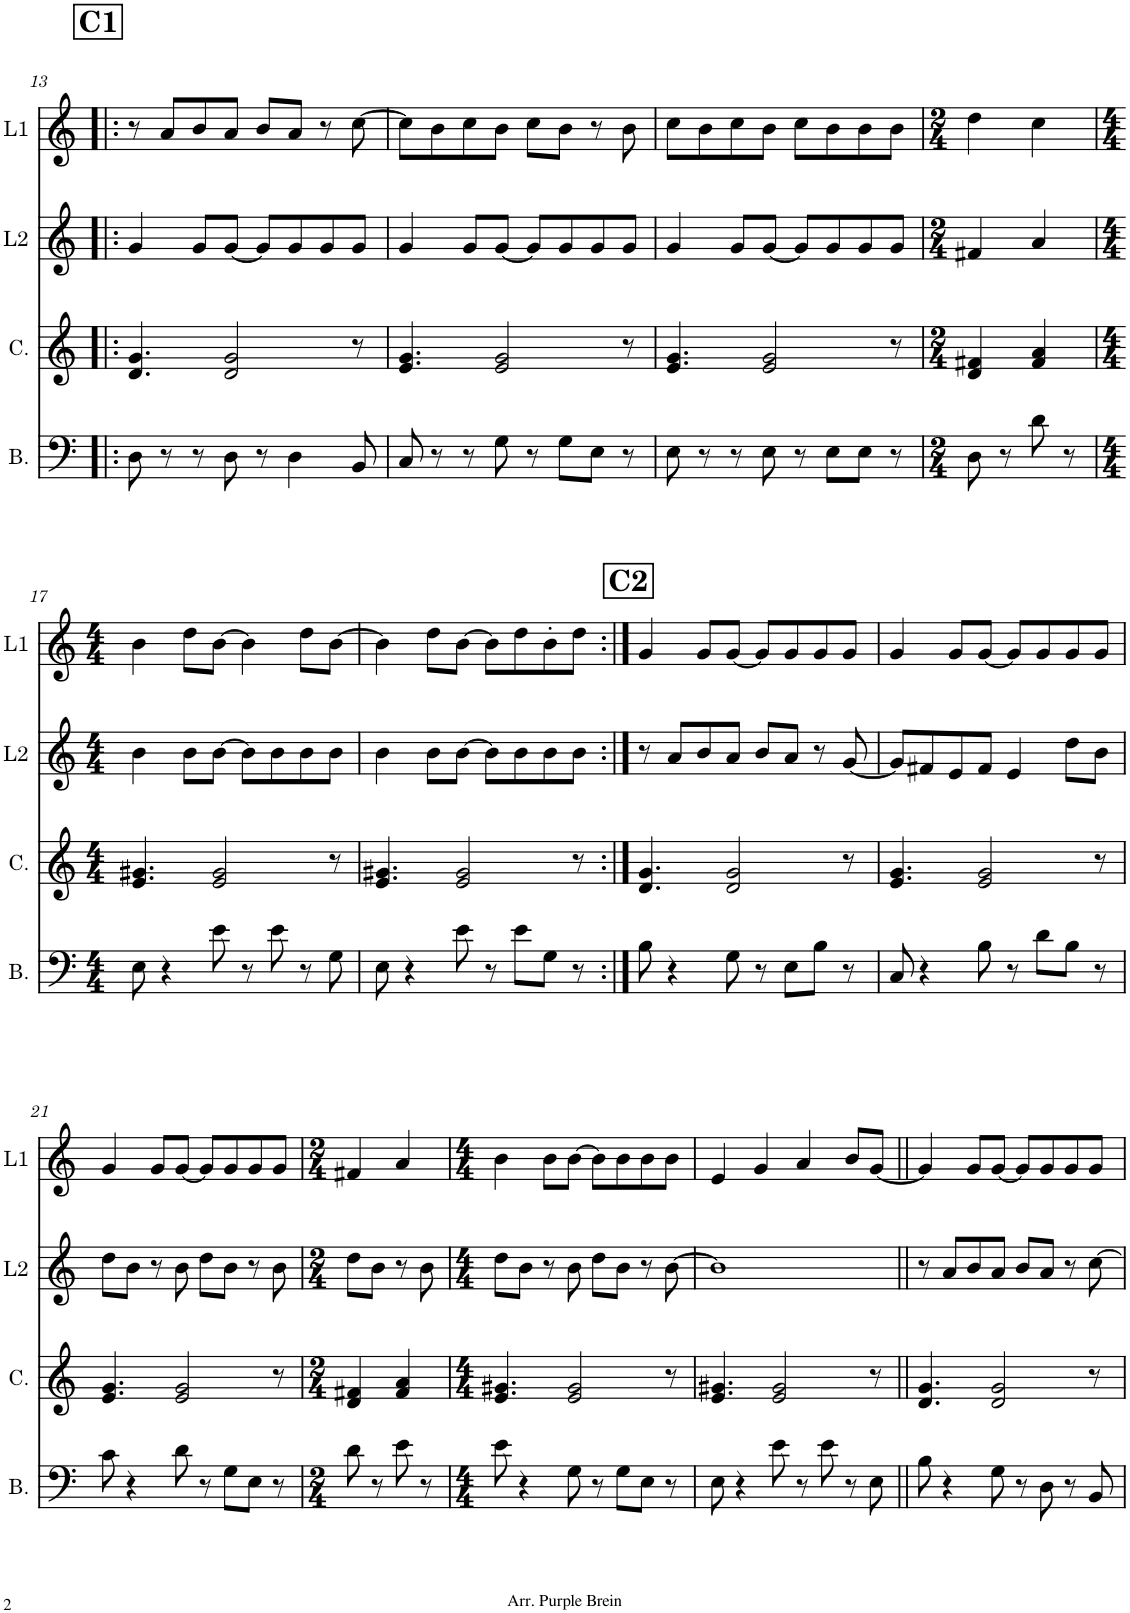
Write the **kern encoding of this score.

**kern	**kern	**kern	**kern
*part4	*part3	*part2	*part1
*staff4	*staff3	*staff2	*staff1
*I"Bass	*I"Chords	*I"Lead 2	*I"Lead 1
*I'B.	*I'C.	*I'L2	*I'L1
!!LO:PB:g=z
*clefF4	*clefG2	*clefG2	*clefG2
*Trd7c12	*Trd5c9	*Trd1c2	*Trd1c2
*k[]	*k[]	*k[]	*k[]
*M4/4	*M4/4	*M4/4	*M4/4
!!LO:REH:place=s1:a:B:cj:fs=14:t=C1
=13!|:	=13!|:	=13!|:	=13!|:
8D\	4.d/ 4.g/	4g/	8r
8r	.	.	8a/L
8r	.	8g/L	8b/
8D\	2d/ 2g/	[8g/J	8a/J
8r	.	8g/L]	8b/L
4D\	.	8g/	8a/J
.	.	8g/	8r
8BB/	8r	8g/J	[8cc\
=14	=14	=14	=14
8C/	4.e/ 4.g/	4g/	8cc\L]
8r	.	.	8b\
8r	.	8g/L	8cc\
8G\	2e/ 2g/	[8g/J	8b\J
8r	.	8g/L]	8cc\L
8G\L	.	8g/	8b\J
8E\J	.	8g/	8r
8r	8r	8g/J	8b\
=15	=15	=15	=15
8E\	4.e/ 4.g/	4g/	8cc\L
8r	.	.	8b\
8r	.	8g/L	8cc\
8E\	2e/ 2g/	[8g/J	8b\J
8r	.	8g/L]	8cc\L
8E\L	.	8g/	8b\
8E\J	.	8g/	8b\
8r	8r	8g/J	8b\J
=16	=16	=16	=16
*M2/4	*M2/4	*M2/4	*M2/4
8D\	4d/ 4f#X/	4f#X/	4dd\
8r	.	.	.
8d\	4f#/ 4a/	4a/	4cc\
8r	.	.	.
!!LO:LB:g=z
=17	=17	=17	=17
*M4/4	*M4/4	*M4/4	*M4/4
8E\	4.e/ 4.g#X/	4b\	4b\
4r	.	.	.
.	.	8b\L	8dd\L
8e\	2e/ 2g#/	[8b\J	[8b\J
8r	.	8b\L]	4b\]
8e\	.	8b\	.
8r	.	8b\	8dd\L
8G\	8r	8b\J	[8b\J
=18	=18	=18	=18
8E\	4.e/ 4.g#X/	4b\	4b\]
4r	.	.	.
.	.	8b\L	8dd\L
8e\	2e/ 2g#/	[8b\J	[8b\J
8r	.	8b\L]	8b\L]
8e\L	.	8b\	8dd\
8G\J	.	8b\	8b'\
8r	8r	8b\J	8dd\J
!!LO:REH:place=s1:a:B:cj:fs=14:t=C2
=19:|!	=19:|!	=19:|!	=19:|!
8B\	4.d/ 4.g/	8r	4g/
4r	.	8a/L	.
.	.	8b/	8g/L
8G\	2d/ 2g/	8a/J	[8g/J
8r	.	8b/L	8g/L]
8E\L	.	8a/J	8g/
8B\J	.	8r	8g/
8r	8r	[8g/	8g/J
=20	=20	=20	=20
8C/	4.e/ 4.g/	8g/L]	4g/
4r	.	8f#X/	.
.	.	8e/	8g/L
8B\	2e/ 2g/	8f#/J	[8g/J
8r	.	4e/	8g/L]
8d\L	.	.	8g/
8B\J	.	8dd\L	8g/
8r	8r	8b\J	8g/J
!!LO:LB:g=z
=21	=21	=21	=21
8c\	4.e/ 4.g/	8dd\L	4g/
4r	.	8b\J	.
.	.	8r	8g/L
8d\	2e/ 2g/	8b\	[8g/J
8r	.	8dd\L	8g/L]
8G\L	.	8b\J	8g/
8E\J	.	8r	8g/
8r	8r	8b\	8g/J
=22	=22	=22	=22
*M2/4	*M2/4	*M2/4	*M2/4
8d\	4d/ 4f#X/	8dd\L	4f#X/
8r	.	8b\J	.
8e\	4f#/ 4a/	8r	4a/
8r	.	8b\	.
=23	=23	=23	=23
*M4/4	*M4/4	*M4/4	*M4/4
8e\	4.e/ 4.g#X/	8dd\L	4b\
4r	.	8b\J	.
.	.	8r	8b\L
8G\	2e/ 2g#/	8b\	[8b\J
8r	.	8dd\L	8b\L]
8G\L	.	8b\J	8b\
8E\J	.	8r	8b\
8r	8r	[8b\	8b\J
=24	=24	=24	=24
8E\	4.e/ 4.g#X/	1b]	4e/
4r	.	.	.
.	.	.	4g/
8e\	2e/ 2g#/	.	.
8r	.	.	4a/
8e\	.	.	.
8r	.	.	8b/L
8E\	8r	.	[8g/J
=25||	=25||	=25||	=25||
8B\	4.d/ 4.g/	8r	4g/]
4r	.	8a/L	.
.	.	8b/	8g/L
8G\	2d/ 2g/	8a/J	[8g/J
8r	.	8b/L	8g/L]
8D\	.	8a/J	8g/
8r	.	8r	8g/
8BB/	8r	[8cc\	8g/J
=	=	=	=
*-	*-	*-	*-
